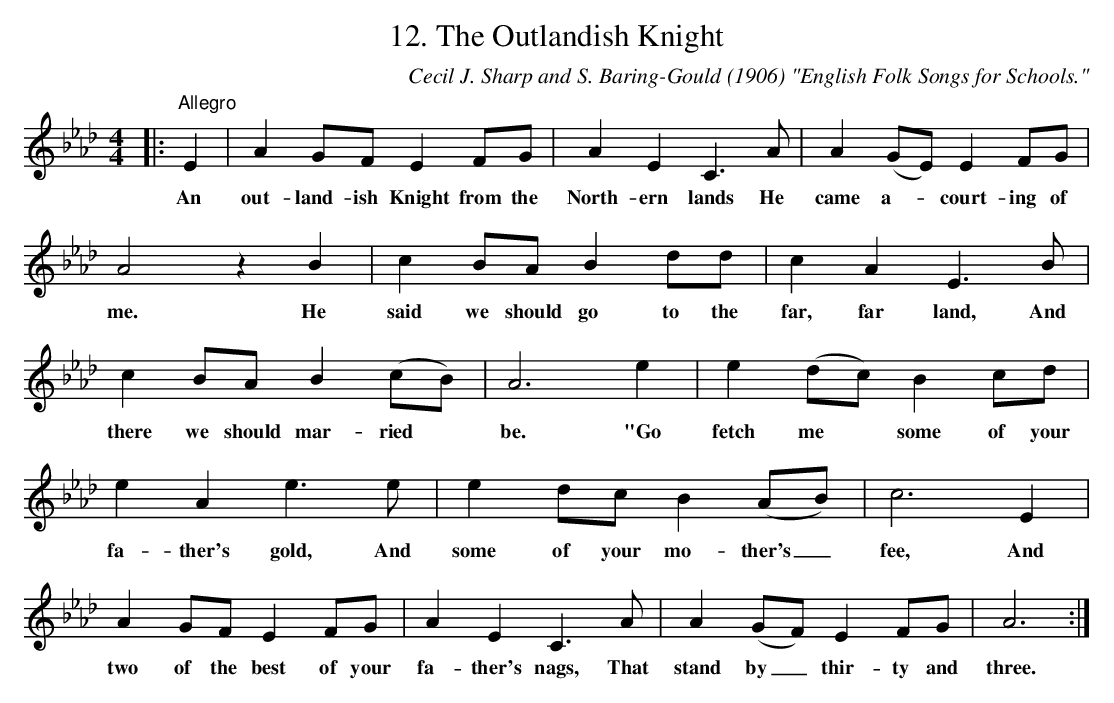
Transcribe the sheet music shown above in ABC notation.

X:1
T:12. The Outlandish Knight
C:Cecil J. Sharp and S. Baring-Gould (1906) "English Folk Songs for Schools."
L:1/8
M:4/4
K:Ab
|:"^Allegro" E2 | A2 GF E2 FG | A2 E2 C3 A | A2 (GE) E2 FG |$ A4 z2 B2 | c2 BA B2 dd |
w: An|out- land- ish Knight from the|North- ern lands He|came a- * court- ing of|me. He|said we should go to the|
c2 A2 E3 B |$ c2 BA B2 (cB) | A6 e2 | e2 (dc) B2 cd |$ e2 A2 e3 e | e2 dc B2 (AB) | c6 E2 |$
w: far, far land, And|there we should mar- ried *|be. "Go|fetch me * some of your|fa- ther's gold, And|some of your mo- ther's _|fee, And|
A2 GF E2 FG | A2 E2 C3 A | A2 (GF) E2 FG | A6 :|
w: two of the best of your|fa- ther's nags, That|stand by _ thir- ty and|three.|
